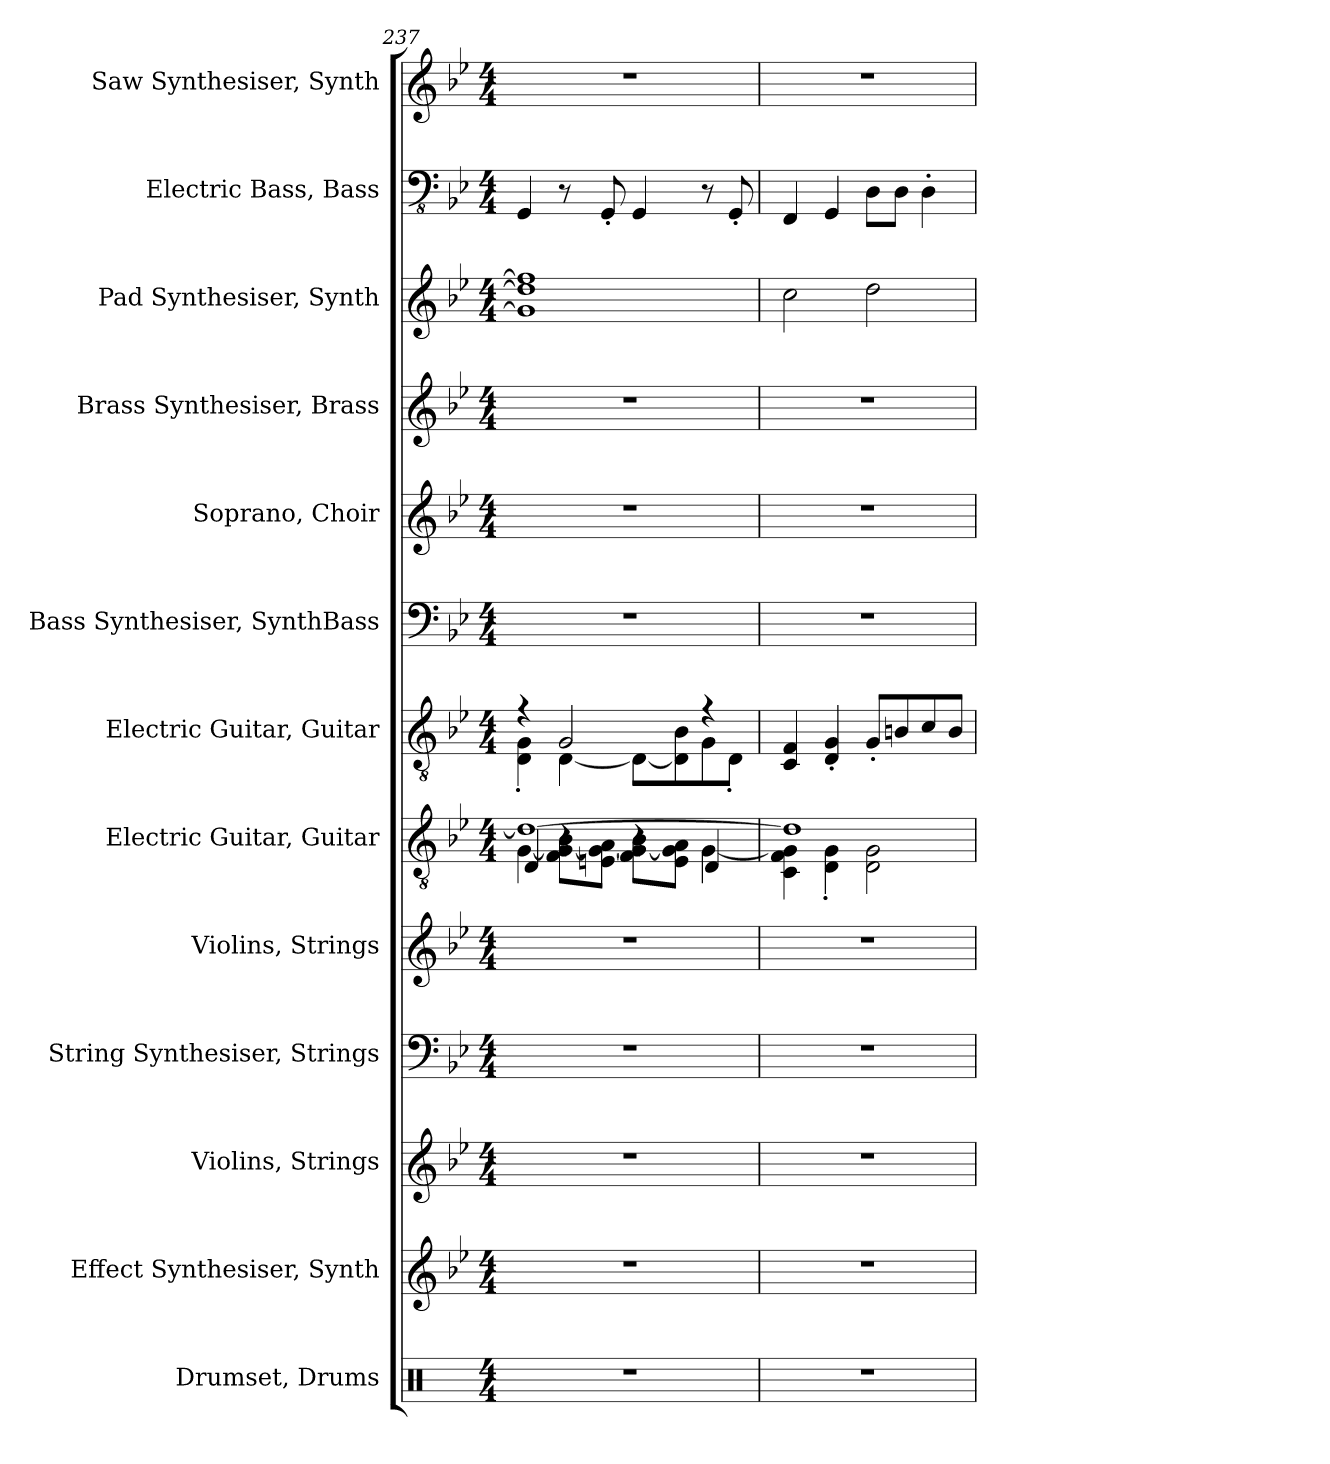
**kern	**kern	**kern	**kern	**kern	**kern	**kern	**kern	**kern	**kern	**kern	**kern	**kern
*part13	*part12	*part11	*part10	*part9	*part8	*part7	*part6	*part5	*part4	*part3	*part2	*part1
*staff13	*staff12	*staff11	*staff10	*staff9	*staff8	*staff7	*staff6	*staff5	*staff4	*staff3	*staff2	*staff1
*I"Drumset, Drums	*I"Effect Synthesiser, Synth	*I"Violins, Strings	*I"String Synthesiser, Strings	*I"Violins, Strings	*I"Electric Guitar, Guitar	*I"Electric Guitar, Guitar	*I"Bass Synthesiser, SynthBass	*I"Soprano, Choir	*I"Brass Synthesiser, Brass	*I"Pad Synthesiser, Synth	*I"Electric Bass, Bass	*I"Saw Synthesiser, Synth
*I'Drs.	*I'Synth.	*I'Vlns.	*I'Synth.	*I'Vlns.	*I'El. Guit.	*I'El. Guit.	*I'Synth.	*I'S.	*I'Synth.	*I'Synth.	*I'El. B.	*I'Synth.
!!LO:PB:g=z
*clefX	*clefG2	*clefG2	*clefF4	*clefG2	*clefGv2	*clefGv2	*clefF4	*clefG2	*clefG2	*clefG2	*clefFv4	*clefG2
*k[]	*k[b-e-]	*k[b-e-]	*k[b-e-]	*k[b-e-]	*k[b-e-]	*k[b-e-]	*k[b-e-]	*k[b-e-]	*k[b-e-]	*k[b-e-]	*k[b-e-]	*k[b-e-]
*M4/4	*M4/4	*M4/4	*M4/4	*M4/4	*M4/4	*M4/4	*M4/4	*M4/4	*M4/4	*M4/4	*M4/4	*M4/4
=237	=237	=237	=237	=237	=237	=237	=237	=237	=237	=237	=237	=237
*	*	*	*	*	*^	*^	*	*	*	*	*	*
*	*	*	*	*	*	*^	*	*	*	*	*	*	*	*
1r	1r	1r	1r	1r	1d_	[4G\	4D/	4r	4D\' 4G\'	1r	1r	1r	1g] 1dd] 1ff]	4GGG/	1r
.	.	.	.	.	.	8F\ 8G\_ 8B-\L	4r	2G/	[4D\	.	.	.	.	8r	.
.	.	.	.	.	.	8En\ 8G\_ 8A\J	.	.	.	.	.	.	.	8GGG'/	.
.	.	.	.	.	.	8F\ 8G\_ 8B-\L	4r	.	8D\L_	.	.	.	.	4GGG/	.
.	.	.	.	.	.	8E\ 8G\] 8A\J	.	.	8D\] 8B-\	.	.	.	.	.	.
.	.	.	.	.	.	[4G\	4D/	4r	8G\	.	.	.	.	8r	.
.	.	.	.	.	.	.	.	.	8D'\J	.	.	.	.	8GGG'/	.
*	*	*	*	*	*	*v	*v	*	*	*	*	*	*	*	*
*	*	*	*	*	*	*	*v	*v	*	*	*	*	*	*
=238	=238	=238	=238	=238	=238	=238	=238	=238	=238	=238	=238	=238	=238
1r	1r	1r	1r	1r	1d]	4C\ 4F\ 4G\]	4C/ 4F/	1r	1r	1r	2cc\	4FFF/	1r
.	.	.	.	.	.	4D\' 4G\'	4D/' 4G/'	.	.	.	.	4GGG/	.
.	.	.	.	.	.	2D\ 2G\	8G'/L	.	.	.	2dd\	8DD\L	.
.	.	.	.	.	.	.	8Bn/	.	.	.	.	8DD\J	.
.	.	.	.	.	.	.	8c/	.	.	.	.	4DD'\	.
.	.	.	.	.	.	.	8B/J	.	.	.	.	.	.
*	*	*	*	*	*v	*v	*	*	*	*	*	*	*
=	=	=	=	=	=	=	=	=	=	=	=	=
*-	*-	*-	*-	*-	*-	*-	*-	*-	*-	*-	*-	*-
